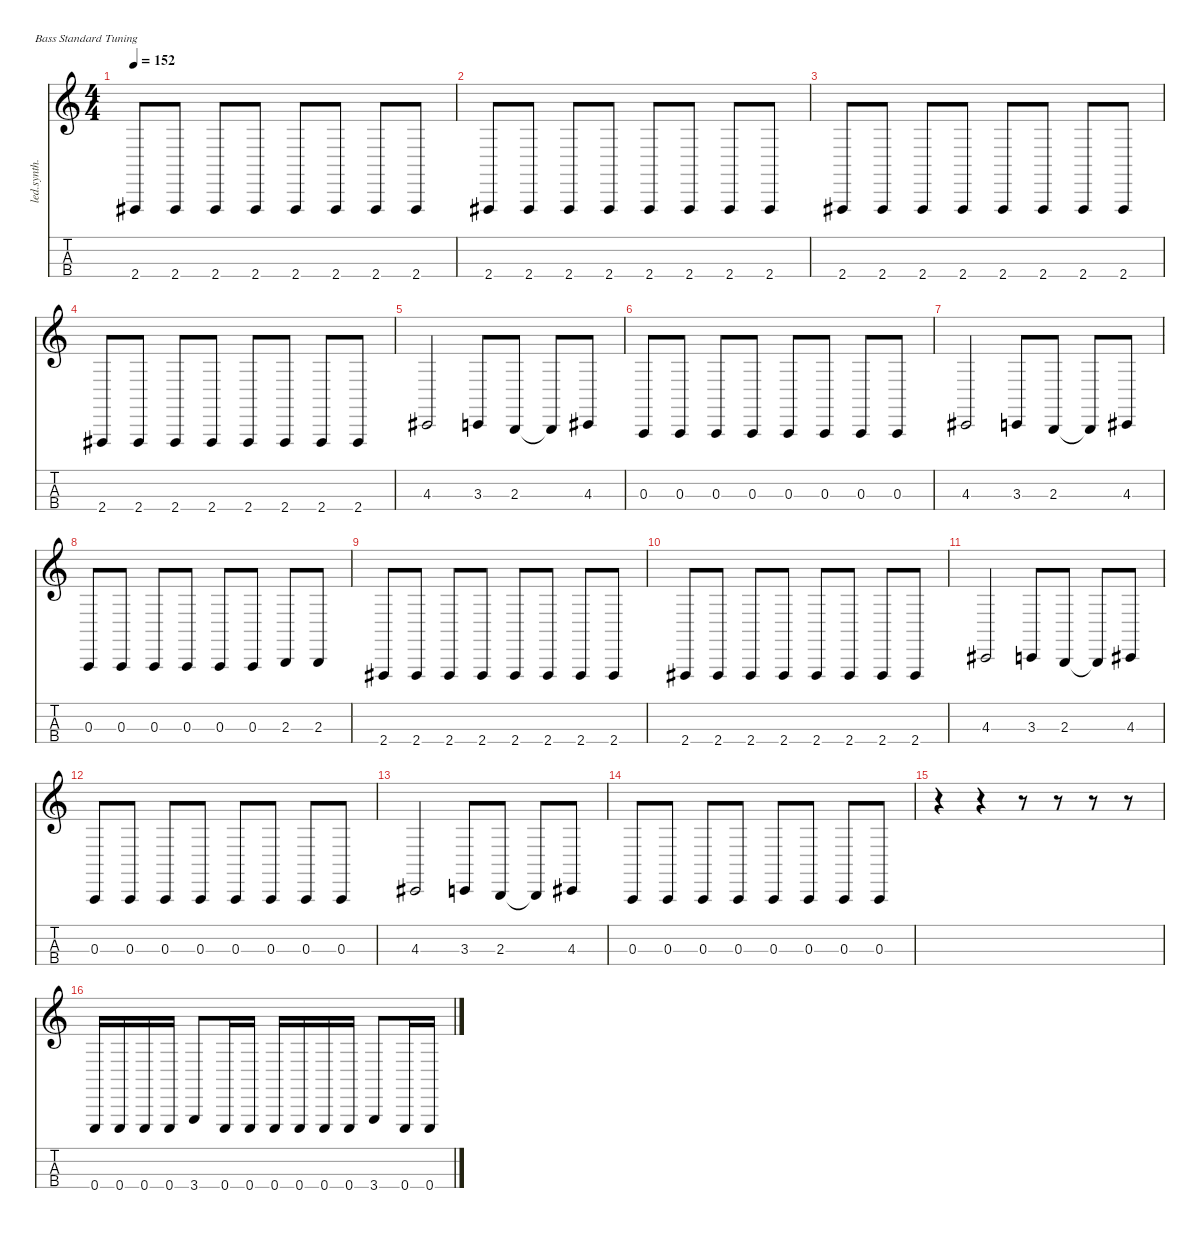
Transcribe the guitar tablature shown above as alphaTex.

\defaultSystemsLayout 4
\hideDynamics
\bracketExtendMode nobrackets
\track ("Bass" "led.synth.") {instrument lead8bassandlead}
\staff {score tabs}
\tuning (G2 D2 A1 E1)
\ts (4 4)
\tempo 152
\clef g2
\ks c
2.4{acc #}.8{dy f} 2.4{acc #}.8 2.4{acc #}.8 2.4{acc #}.8 2.4{acc #}.8 2.4{acc #}.8 2.4{acc #}.8 2.4{acc #}.8 |
2.4{acc #}.8 2.4{acc #}.8 2.4{acc #}.8 2.4{acc #}.8 2.4{acc #}.8 2.4{acc #}.8 2.4{acc #}.8 2.4{acc #}.8 |
2.4{acc #}.8 2.4{acc #}.8 2.4{acc #}.8 2.4{acc #}.8 2.4{acc #}.8 2.4{acc #}.8 2.4{acc #}.8 2.4{acc #}.8 |
2.4{acc #}.8 2.4{acc #}.8 2.4{acc #}.8 2.4{acc #}.8 2.4{acc #}.8 2.4{acc #}.8 2.4{acc #}.8 2.4{acc #}.8 |
4.3{acc #}.2 3.3.8 2.3.8 2.3{t}.8 4.3{acc #}.8 |
0.3.8 0.3.8 0.3.8 0.3.8 0.3.8 0.3.8 0.3.8 0.3.8 |
4.3{acc #}.2 3.3.8 2.3.8 2.3{t}.8 4.3{acc #}.8 |
0.3.8 0.3.8 0.3.8 0.3.8 0.3.8 0.3.8 2.3.8 2.3.8 |
2.4{acc #}.8 2.4{acc #}.8 2.4{acc #}.8 2.4{acc #}.8 2.4{acc #}.8 2.4{acc #}.8 2.4{acc #}.8 2.4{acc #}.8 |
2.4{acc #}.8 2.4{acc #}.8 2.4{acc #}.8 2.4{acc #}.8 2.4{acc #}.8 2.4{acc #}.8 2.4{acc #}.8 2.4{acc #}.8 |
4.3{acc #}.2 3.3.8 2.3.8 2.3{t}.8 4.3{acc #}.8 |
0.3.8 0.3.8 0.3.8 0.3.8 0.3.8 0.3.8 0.3.8 0.3.8 |
4.3{acc #}.2 3.3.8 2.3.8 2.3{t}.8 4.3{acc #}.8 |
0.3.8 0.3.8 0.3.8 0.3.8 0.3.8 0.3.8 0.3.8 0.3.8 |
r.4 r.4 r.8 r.8 r.8 r.8 |
0.4.16 0.4.16 0.4.16 0.4.16 3.4.8 0.4.16 0.4.16 0.4.16 0.4.16 0.4.16 0.4.16 3.4.8 0.4.16 0.4.16
